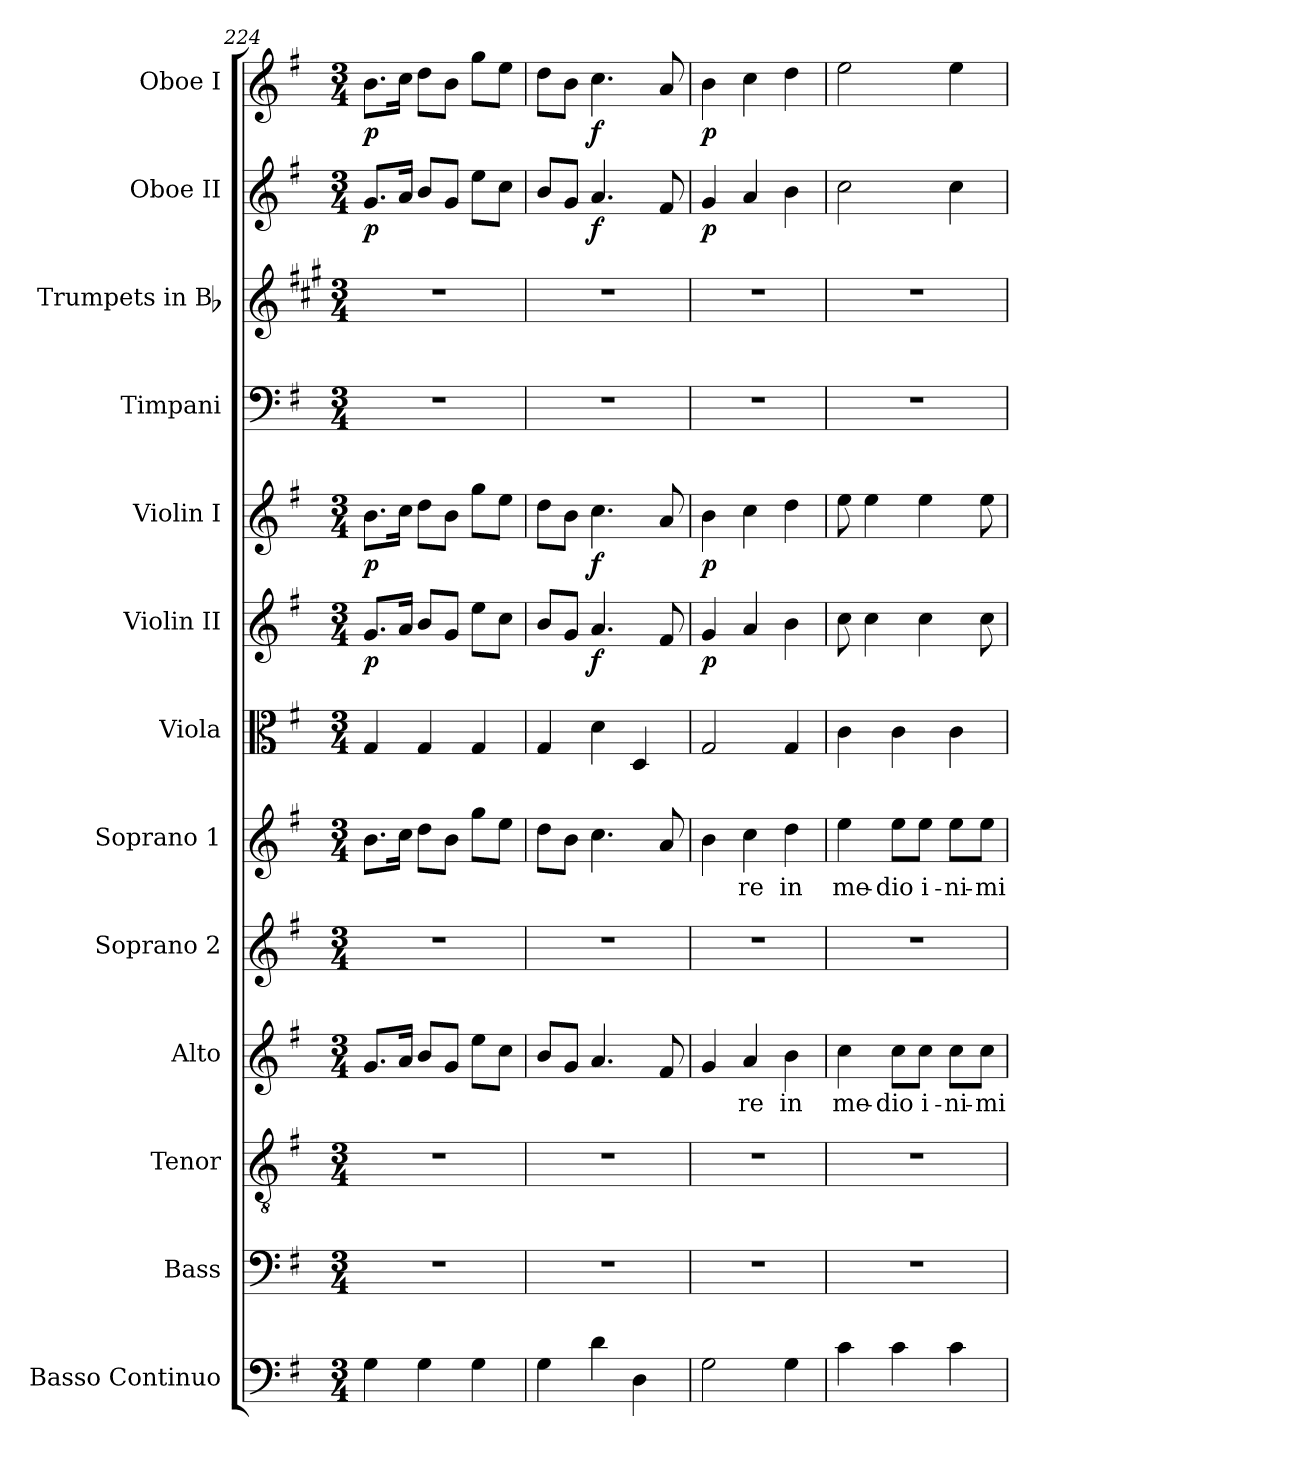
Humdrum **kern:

**kern	**kern	**kern	**kern	**text	**kern	**kern	**text	**kern	**kern	**dynam	**kern	**dynam	**kern	**kern	**kern	**dynam	**kern	**dynam
*part13	*part12	*part11	*part10	*part10	*part9	*part8	*part8	*part7	*part6	*part6	*part5	*part5	*part4	*part3	*part2	*part2	*part1	*part1
*staff13	*staff12	*staff11	*staff10	*staff10	*staff9	*staff8	*staff8	*staff7	*staff6	*staff6	*staff5	*staff5	*staff4	*staff3	*staff2	*staff2	*staff1	*staff1
*I"Basso Continuo	*I"Bass	*I"Tenor	*I"Alto	*	*I"Soprano 2	*I"Soprano 1	*	*I"Viola	*I"Violin II	*	*I"Violin I	*	*I"Timpani	*I"Trumpets in Bb	*I"Oboe II	*	*I"Oboe I	*
*I'BC	*I'B	*I'T	*I'A	*	*I'S	*I'S	*	*I'Vla.	*I'Vln. II	*	*I'Vln. I	*	*I'Timp.	*	*I'Ob. II	*	*I'Ob. I	*
*clefF4	*clefF4	*clefGv2	*clefG2	*	*clefG2	*clefG2	*	*clefC3	*clefG2	*	*clefG2	*	*clefF4	*clefG2	*clefG2	*	*clefG2	*
*	*	*	*	*	*	*	*	*	*	*	*	*	*	*ITrd1c2	*	*	*	*
*k[f#]	*k[f#]	*k[f#]	*k[f#]	*	*k[f#]	*k[f#]	*	*k[f#]	*k[f#]	*	*k[f#]	*	*k[f#]	*k[f#]	*k[f#]	*	*k[f#]	*
*G:	*G:	*G:	*G:	*	*G:	*G:	*	*G:	*G:	*	*G:	*	*G:	*G:	*G:	*	*G:	*
*M3/4	*M3/4	*M3/4	*M3/4	*	*M3/4	*M3/4	*	*M3/4	*M3/4	*	*M3/4	*	*M3/4	*M3/4	*M3/4	*	*M3/4	*
=224	=224	=224	=224	=224	=224	=224	=224	=224	=224	=224	=224	=224	=224	=224	=224	=224	=224	=224
!	!	!	!	!	!	!	!	!	!	!LO:DY:b	!	!LO:DY:b	!	!	!	!LO:DY:b	!	!LO:DY:b
4G\	2.r	2.r	8.g/L	.	2.r	8.b\L	.	4G/	8.g/L	p	8.b\L	p	2.r	2.r	8.g/L	p	8.b\L	p
.	.	.	16a/Jk	.	.	16cc\Jk	.	.	16a/Jk	.	16cc\Jk	.	.	.	16a/Jk	.	16cc\Jk	.
4G\	.	.	8b/L	.	.	8dd\L	.	4G/	8b/L	.	8dd\L	.	.	.	8b/L	.	8dd\L	.
.	.	.	8g/J	.	.	8b\J	.	.	8g/J	.	8b\J	.	.	.	8g/J	.	8b\J	.
4G\	.	.	8ee\L	.	.	8gg\L	.	4G/	8ee\L	.	8gg\L	.	.	.	8ee\L	.	8gg\L	.
.	.	.	8cc\J	.	.	8ee\J	.	.	8cc\J	.	8ee\J	.	.	.	8cc\J	.	8ee\J	.
!!LO:PB:g=z
=225	=225	=225	=225	=225	=225	=225	=225	=225	=225	=225	=225	=225	=225	=225	=225	=225	=225	=225
4G\	2.r	2.r	8b/L	.	2.r	8dd\L	.	4G/	8b/L	.	8dd\L	.	2.r	2.r	8b/L	.	8dd\L	.
.	.	.	8g/J	.	.	8b\J	.	.	8g/J	.	8b\J	.	.	.	8g/J	.	8b\J	.
!	!	!	!	!	!	!	!	!	!	!LO:DY:b	!	!LO:DY:b	!	!	!	!LO:DY:b	!	!LO:DY:b
4d\	.	.	4.a/	.	.	4.cc\	.	4d\	4.a/	f	4.cc\	f	.	.	4.a/	f	4.cc\	f
4D\	.	.	.	.	.	.	.	4D/	.	.	.	.	.	.	.	.	.	.
.	.	.	8f#/	.	.	8a/	.	.	8f#/	.	8a/	.	.	.	8f#/	.	8a/	.
=226	=226	=226	=226	=226	=226	=226	=226	=226	=226	=226	=226	=226	=226	=226	=226	=226	=226	=226
!	!	!	!	!	!	!	!	!	!	!LO:DY:b	!	!LO:DY:b	!	!	!	!LO:DY:b	!	!LO:DY:b
2G\	2.r	2.r	4g/	.	2.r	4b\	.	2G/	4g/	p	4b\	p	2.r	2.r	4g/	p	4b\	p
!	!	!	!	!LO:LY:b	!	!	!LO:LY:b	!	!	!	!	!	!	!	!	!	!	!
.	.	.	4a/	-re	.	4cc\	-re	.	4a/	.	4cc\	.	.	.	4a/	.	4cc\	.
!	!	!	!	!LO:LY:b	!	!	!LO:LY:b	!	!	!	!	!	!	!	!	!	!	!
4G\	.	.	4b\	in	.	4dd\	in	4G/	4b\	.	4dd\	.	.	.	4b\	.	4dd\	.
=227	=227	=227	=227	=227	=227	=227	=227	=227	=227	=227	=227	=227	=227	=227	=227	=227	=227	=227
!	!	!	!	!LO:LY:b	!	!	!LO:LY:b	!	!	!	!	!	!	!	!	!	!	!
4c\	2.r	2.r	4cc\	me-	2.r	4ee\	me-	4c\	8cc\	.	8ee\	.	2.r	2.r	2cc\	.	2ee\	.
.	.	.	.	.	.	.	.	.	4cc\	.	4ee\	.	.	.	.	.	.	.
!	!	!	!	!LO:LY:b	!	!	!LO:LY:b	!	!	!	!	!	!	!	!	!	!	!
4c\	.	.	8cc\L	-dio	.	8ee\L	-dio	4c\	.	.	.	.	.	.	.	.	.	.
!	!	!	!	!LO:LY:b	!	!	!LO:LY:b	!	!	!	!	!	!	!	!	!	!	!
.	.	.	8cc\J	i-	.	8ee\J	i-	.	4cc\	.	4ee\	.	.	.	.	.	.	.
!	!	!	!	!LO:LY:b	!	!	!LO:LY:b	!	!	!	!	!	!	!	!	!	!	!
4c\	.	.	8cc\L	-ni-	.	8ee\L	-ni-	4c\	.	.	.	.	.	.	4cc\	.	4ee\	.
!	!	!	!	!LO:LY:b	!	!	!LO:LY:b	!	!	!	!	!	!	!	!	!	!	!
.	.	.	8cc\J	-mi-	.	8ee\J	-mi-	.	8cc\	.	8ee\	.	.	.	.	.	.	.
=	=	=	=	=	=	=	=	=	=	=	=	=	=	=	=	=	=	=
*-	*-	*-	*-	*-	*-	*-	*-	*-	*-	*-	*-	*-	*-	*-	*-	*-	*-	*-
